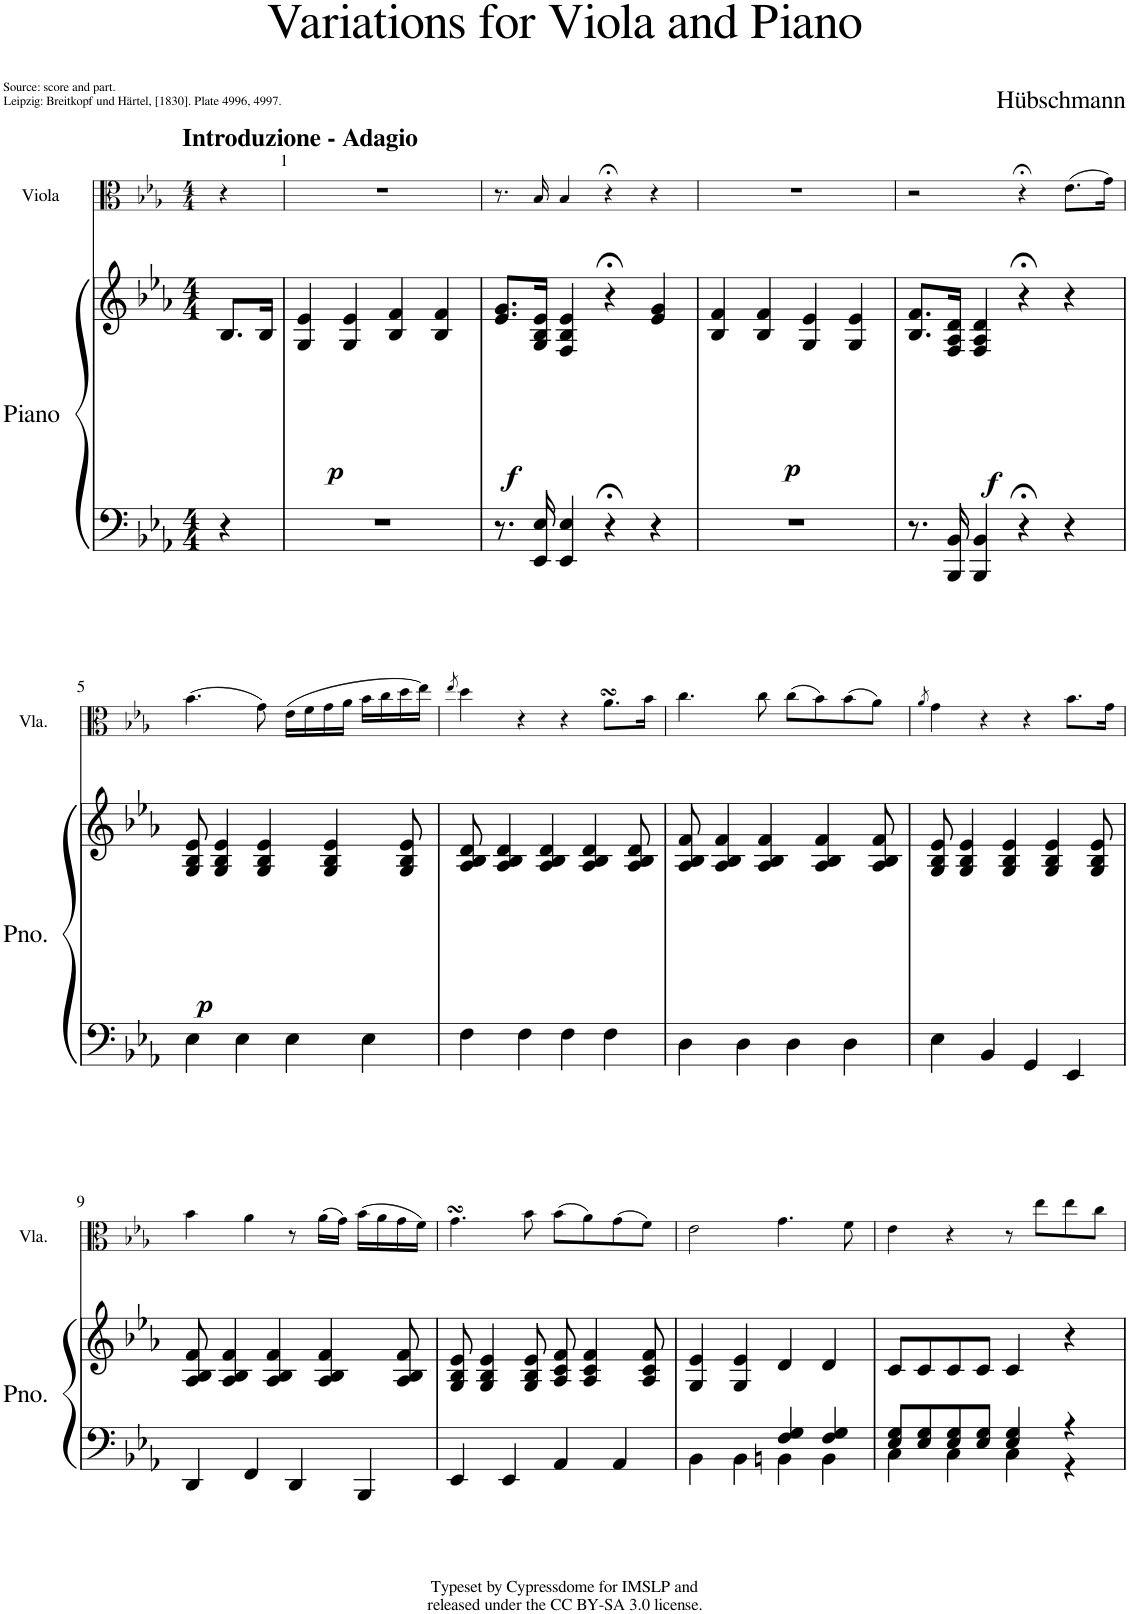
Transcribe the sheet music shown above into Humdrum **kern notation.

**kern	**kern	**dynam	**kern
*part2	*part2	*part2	*part1
*staff3	*staff2	*staff2/3	*staff1
*I"Piano	*	*	*I"Viola
*I'Pno.	*	*	*I'Vla.
*	*	*	*stria5
*clefF4	*clefG2	*	*clefC3
*k[b-e-a-]	*k[b-e-a-]	*	*k[b-e-a-]
*M4/4	*M4/4	*	*M4/4
=	=	=	=
!	!	!	!LO:TX:a:B:t=Introduzione - Adagio
!	!	!LO:DY:b	!
4r	8.B-/L	p	4r
.	16B-/Jk	.	.
=1	=1	=1	=1
1r	4G/ 4e-/	.	1r
.	4G/ 4e-/	.	.
.	4B-/ 4f/	.	.
.	4B-/ 4f/	.	.
=2	=2	=2	=2
!	!	!LO:DY:b	!
8.r	8.e-/ 8.g/L	f	8.r
16EE-/ 16E-/	16G/ 16B-/ 16e-/Jk	.	16B-/
4EE-/ 4E-/	4F/ 4B-/ 4e-/	.	4B-/
4r;<	4r;<	.	4r;<
!	!	!LO:DY:b	!
4r	4e-/ 4g/	p	4r
=3	=3	=3	=3
1r	4B-/ 4f/	.	1r
.	4B-/ 4f/	.	.
.	4G/ 4e-/	.	.
.	4G/ 4e-/	.	.
=4	=4	=4	=4
8.r	8.B-/ 8.f/L	.	2r
!	!	!LO:DY:b	!
16BBB-/ 16BB-/	16F/ 16A-/ 16d/Jk	f	.
4BBB-/ 4BB-/	4F/ 4A-/ 4d/	.	.
4r;<	4r;<	.	4r;<
4r	4r	.	(8.e-\L
.	.	.	16g\Jk)
!!LO:LB:g=z
=5	=5	=5	=5
!	!	!LO:DY:b	!
4E-\	8G/ 8B-/ 8e-/	p	(4.b-\
.	4G/ 4B-/ 4e-/	.	.
4E-\	.	.	.
.	4G/ 4B-/ 4e-/	.	8g\)
4E-\	.	.	(16e-\LL
.	.	.	16f\
.	4G/ 4B-/ 4e-/	.	16g\
.	.	.	16a-\JJ
4E-\	.	.	16b-\LL
.	.	.	16cc\
.	8G/ 8B-/ 8e-/	.	16dd\
.	.	.	16ee-\JJ)
=6	=6	=6	=6
.	.	.	8qee-/
4F\	8A-/ 8B-/ 8d/	.	4dd\
.	4A-/ 4B-/ 4d/	.	.
4F\	.	.	4r
.	4A-/ 4B-/ 4d/	.	.
4F\	.	.	4r
.	4A-/ 4B-/ 4d/	.	.
4F\	.	.	8.a-sSSs\L
.	8A-/ 8B-/ 8d/	.	.
.	.	.	16b-\Jk
=7	=7	=7	=7
4D\	8A-/ 8B-/ 8f/	.	4.cc\
.	4A-/ 4B-/ 4f/	.	.
4D\	.	.	.
.	4A-/ 4B-/ 4f/	.	8cc\
4D\	.	.	(8cc\L
.	4A-/ 4B-/ 4f/	.	8b-\)
4D\	.	.	(8b-\
.	8A-/ 8B-/ 8f/	.	8a-\J)
=8	=8	=8	=8
.	.	.	8qa-/
4E-\	8G/ 8B-/ 8e-/	.	4g\
.	4G/ 4B-/ 4e-/	.	.
4BB-/	.	.	4r
.	4G/ 4B-/ 4e-/	.	.
4GG/	.	.	4r
.	4G/ 4B-/ 4e-/	.	.
4EE-/	.	.	8.b-\L
.	8G/ 8B-/ 8e-/	.	.
.	.	.	16g\Jk
!!LO:LB:g=z
=9	=9	=9	=9
4DD/	8A-/ 8B-/ 8f/	.	4b-\
.	4A-/ 4B-/ 4f/	.	.
4FF/	.	.	4a-\
.	4A-/ 4B-/ 4f/	.	.
4DD/	.	.	8r
.	4A-/ 4B-/ 4f/	.	(16a-\LL
.	.	.	16g\JJ)
4BBB-/	.	.	(16b-\LL
.	.	.	16a-\
.	8A-/ 8B-/ 8f/	.	16g\
.	.	.	16f\JJ)
=10	=10	=10	=10
4EE-/	8G/ 8B-/ 8e-/	.	4.gsSsS\
.	4G/ 4B-/ 4e-/	.	.
4EE-/	.	.	.
.	8G/ 8B-/ 8e-/	.	8b-\
4AA-/	8A-/ 8c/ 8f/	.	(8b-\L
.	4A-/ 4c/ 4f/	.	8a-\)
4AA-/	.	.	(8g\
.	8A-/ 8c/ 8f/	.	8f\J)
=11	=11	=11	=11
*^	*	*	*
4ryy	4BB-\	4G/ 4e-/	.	2e-\
4ryy	4BB-\	4G/ 4e-/	.	.
4F/ 4G/	4BBn\	4d/	.	4.g\
4F/ 4G/	4BB\	4d/	.	.
.	.	.	.	8f\
=12	=12	=12	=12	=12
8E-/ 8G/L	4C\	8c/L	.	4e-\
8E-/ 8G/	.	8c/	.	.
8E-/ 8G/	4C\	8c/	.	4r
8E-/ 8G/J	.	8c/J	.	.
4E-/ 4G/	4C\	4c/	.	8r
.	.	.	.	8ee-\L
4r	4r	4r	.	8ee-\
.	.	.	.	8cc\J
*v	*v	*	*	*
=	=	=	=
*-	*-	*-	*-
